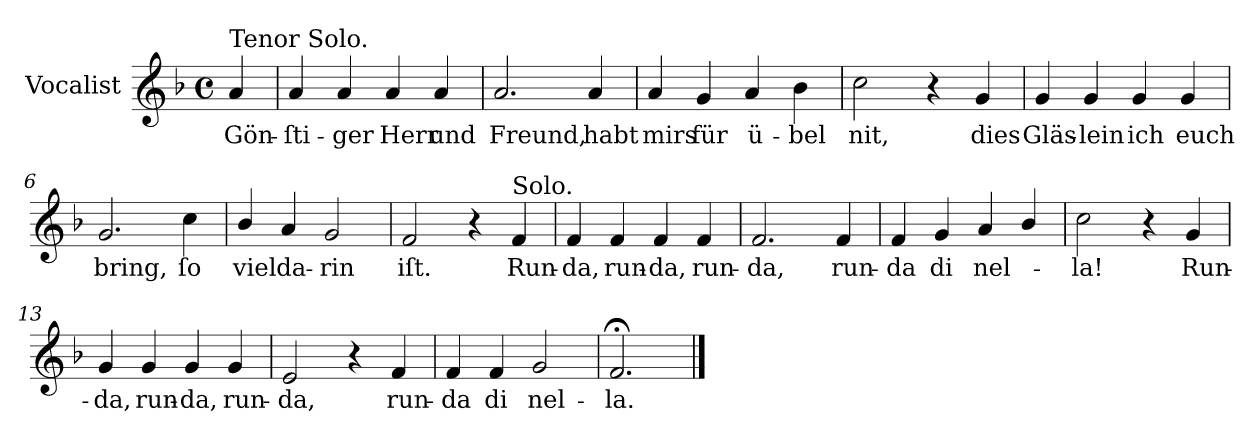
**kern	**text
*part1	*part1
*staff1	*staff1
*I"Vocalist	*
*k[b-]	*
*F:	*
*M4/4	*
*met(c)	*
=	=
!LO:TX:a:t=Tenor Solo.	!
4a	Gön-
=1	=1
4a	-ſti-
4a	-ger
4a	Herr
4a	und
=2	=2
2.a	Freund,
4a	habt
=3	=3
4a	mirs
4g	für
4a	ü-
4b-	-bel
=4	=4
2cc	nit,
4r	.
4g	dies
=5	=5
4g	Gläs-
4g	-lein
4g	ich
4g	euch
=6	=6
2.g	bring,
4cc	ſo
=7	=7
4b-/	viel
4a	da-
2g	-rin
=8	=8
2f	iſt.
4r	.
!LO:TX:a:t=Solo.	!
4f	Run-
=9	=9
4f	-da,
4f	run-
4f	-da,
4f	run-
=10	=10
2.f	-da,
4f	run-
=11	=11
4f	-da
4g	di
4a	nel-
4b-/	.
=12	=12
2cc	-la!
4r	.
4g	Run-
=13	=13
4g	-da,
4g	run-
4g	-da,
4g	run-
=14	=14
2e	-da,
4r	.
4f	run-
=15	=15
4f	-da
4f	di
2g	nel-
=16	=16
2.f;<	-la.
==	==
*-	*-
